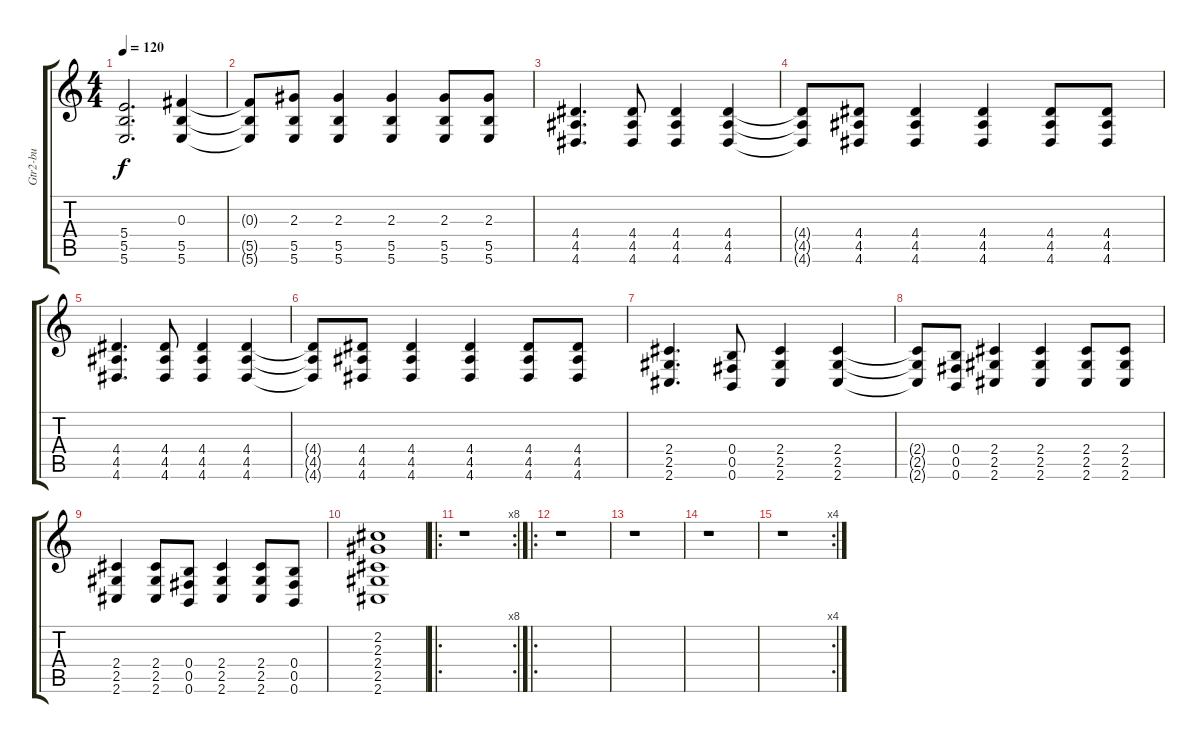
\track ("Gtr2-bu" "Gtr2-bu") {mute instrument acousticguitarsteel}
\staff {score tabs}
\tuning (Eb4 B3 Gb3 B2 Gb2 B1) {hide}
\ts (4 4)
\tempo 120
\clef g2
\ks c
(5.4 5.5 5.6).2{d dy f} (0.3 5.5 5.6).4 |
(0.3{t} 5.5{t} 5.6{t}).8 (2.3 5.5 5.6).8 (2.3 5.5 5.6).4 (2.3 5.5 5.6).4 (2.3 5.5 5.6).8 (2.3 5.5 5.6).8 |
(4.4 4.5 4.6).4{d} (4.4 4.5 4.6).8 (4.4 4.5 4.6).4 (4.4 4.5 4.6).4 |
(4.4{t} 4.5{t} 4.6{t}).8 (4.4 4.5 4.6).8 (4.4 4.5 4.6).4 (4.4 4.5 4.6).4 (4.4 4.5 4.6).8 (4.4 4.5 4.6).8 |
(4.4 4.5 4.6).4{d} (4.4 4.5 4.6).8 (4.4 4.5 4.6).4 (4.4 4.5 4.6).4 |
(4.4{t} 4.5{t} 4.6{t}).8 (4.4 4.5 4.6).8 (4.4 4.5 4.6).4 (4.4 4.5 4.6).4 (4.4 4.5 4.6).8 (4.4 4.5 4.6).8 |
(2.4 2.5 2.6).4{d} (0.4 0.5 0.6).8 (2.4 2.5 2.6).4 (2.4 2.5 2.6).4 |
(2.4{t} 2.5{t} 2.6{t}).8 (0.4 0.5 0.6).8 (2.4 2.5 2.6).4 (2.4 2.5 2.6).4 (2.4 2.5 2.6).8 (2.4 2.5 2.6).8 |
(2.4 2.5 2.6).4 (2.4 2.5 2.6).8 (0.4 0.5 0.6).8 (2.4 2.5 2.6).4 (2.4 2.5 2.6).8 (0.4 0.5 0.6).8 |
(2.2 2.3 2.4 2.5 2.6).1 |
\ro
\rc 8
r.1 |
\ro
r.1 |
r.1 |
r.1 |
\rc 4
r.1
